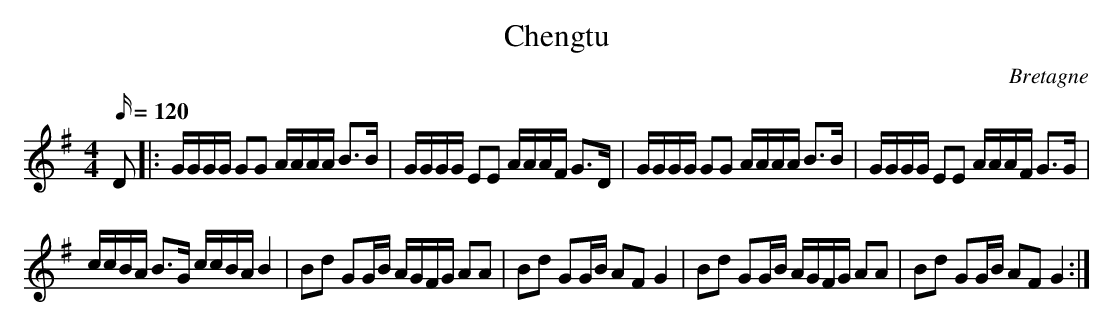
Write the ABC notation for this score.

X:1
T:Chengtu
O:Bretagne
M:4/4
L:1/16
Q:120
K:G
D2|:GGGG G2G2 AAAA B2>B2|GGGG E2E2 AAAF G2>D2 |GGGG G2G2 AAAA B2>B2 |GGGG E2E2 AAAF G2>G2 |
ccBA B2>G2 ccBA B4 |B2d2 G2GB AGFG A2A2 |B2d2 G2GB A2F2 G4 |B2d2 G2GB AGFG A2A2|B2d2 G2GB A2F2 G4:|
